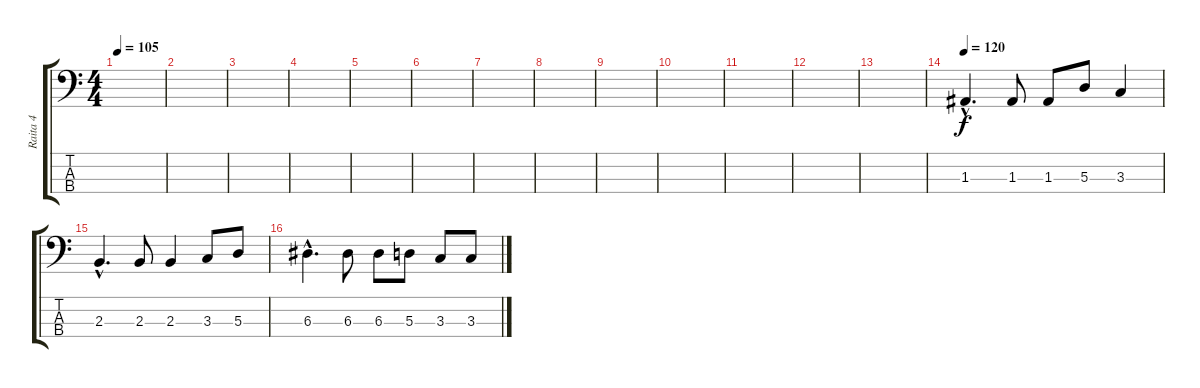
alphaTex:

\track ("Raita 4" "Raita 4") {instrument electricbassfinger}
\staff {score tabs}
\tuning (G2 D2 A1 E1) {hide}
\ts (4 4)
\tempo 105
\clef f4
\ks c
|
|
|
|
|
|
|
|
|
|
|
|
|
\tempo 120
1.3{hac}.4{d} 1.3.8 1.3.8 5.3.8 3.3.4 |
2.3{hac}.4{d} 2.3.8 2.3.4 3.3.8 5.3.8 |
6.3{hac}.4{d} 6.3.8 6.3.8 5.3.8 3.3.8 3.3.8
